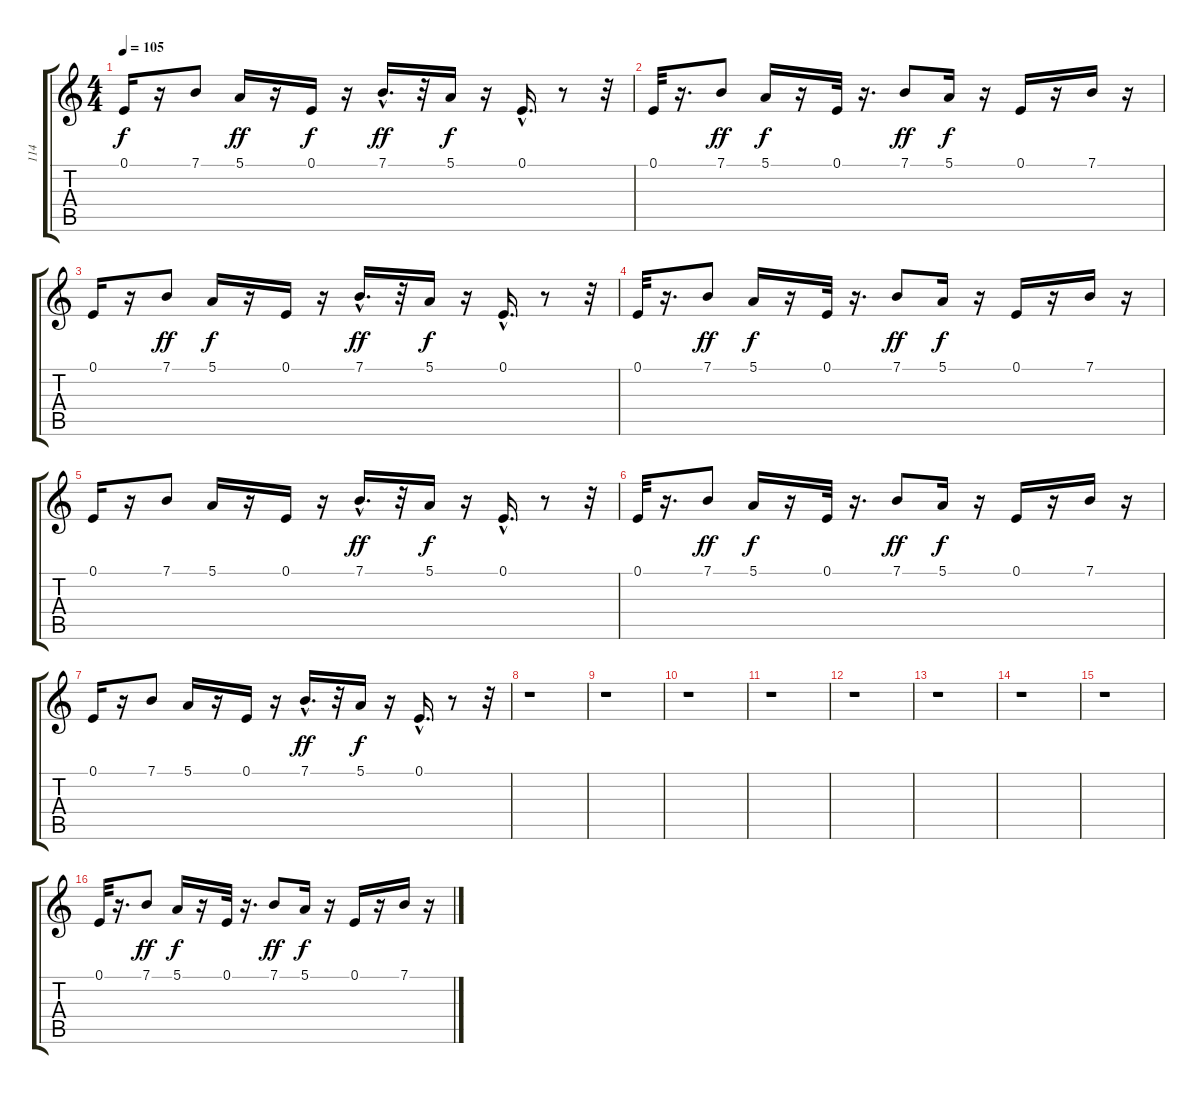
\track ("114" "114") {instrument agogo}
\staff {score tabs}
\tuning (E4 B3 G3 D3 A2 E2) {hide}
\ts (4 4)
\tempo 105
\clef g2
\ks c
0.1.16{dy f} r.16 7.1.8 5.1.16{dy ff} r.16 0.1.16{dy f} r.16 7.1{hac}.16{d dy ff} r.32 5.1.16{dy f} r.16 0.1{hac}.16{d} r.8 r.32 |
0.1.32 r.16{d} 7.1.8{dy ff} 5.1.16{dy f} r.16 0.1.32 r.16{d} 7.1.8{dy ff} 5.1.16{dy f} r.16 0.1.16 r.16 7.1.16 r.16 |
0.1.16 r.16 7.1.8{dy ff} 5.1.16{dy f} r.16 0.1.16 r.16 7.1{hac}.16{d dy ff} r.32 5.1.16{dy f} r.16 0.1{hac}.16{d} r.8 r.32 |
0.1.32 r.16{d} 7.1.8{dy ff} 5.1.16{dy f} r.16 0.1.32 r.16{d} 7.1.8{dy ff} 5.1.16{dy f} r.16 0.1.16 r.16 7.1.16 r.16 |
0.1.16 r.16 7.1.8 5.1.16 r.16 0.1.16 r.16 7.1{hac}.16{d dy ff} r.32 5.1.16{dy f} r.16 0.1{hac}.16{d} r.8 r.32 |
0.1.32 r.16{d} 7.1.8{dy ff} 5.1.16{dy f} r.16 0.1.32 r.16{d} 7.1.8{dy ff} 5.1.16{dy f} r.16 0.1.16 r.16 7.1.16 r.16 |
0.1.16 r.16 7.1.8 5.1.16 r.16 0.1.16 r.16 7.1{hac}.16{d dy ff} r.32 5.1.16{dy f} r.16 0.1{hac}.16{d} r.8 r.32 |
r.1 |
r.1 |
r.1 |
r.1 |
r.1 |
r.1 |
r.1 |
r.1 |
0.1.32 r.16{d} 7.1.8{dy ff} 5.1.16{dy f} r.16 0.1.32 r.16{d} 7.1.8{dy ff} 5.1.16{dy f} r.16 0.1.16 r.16 7.1.16 r.16
